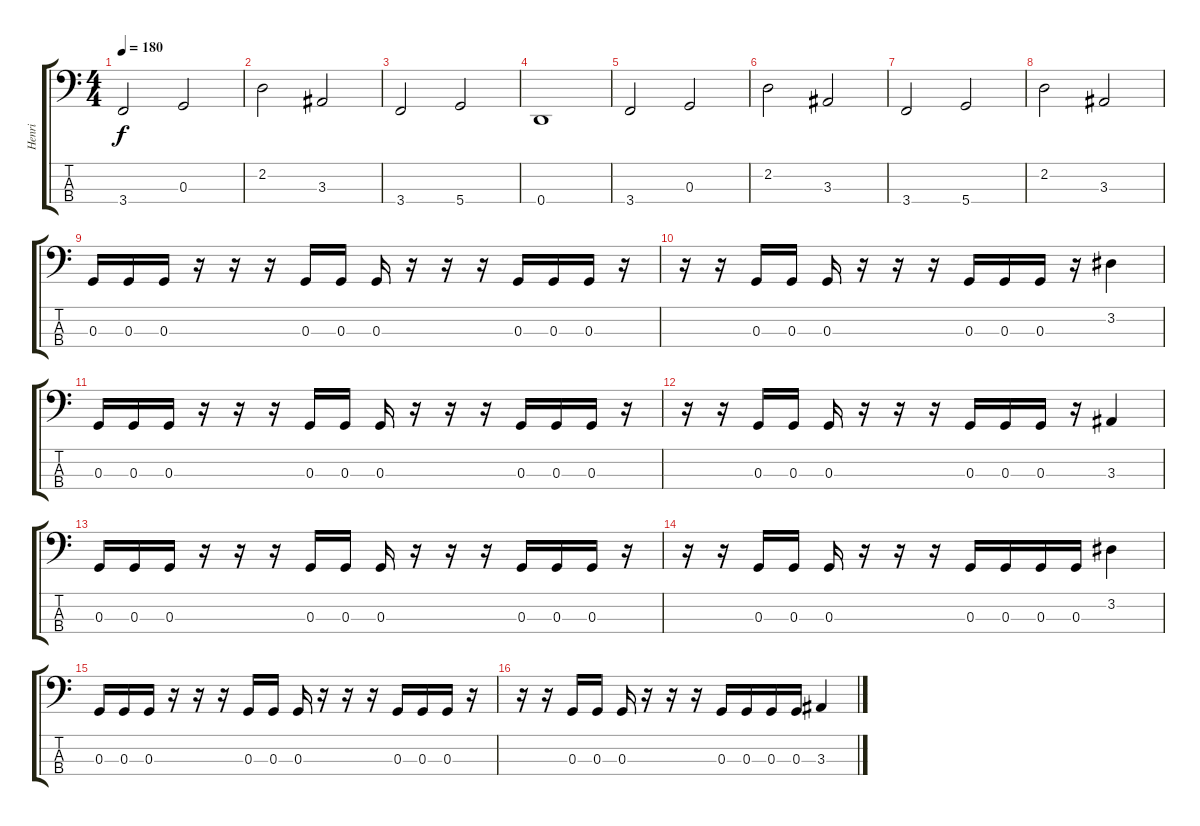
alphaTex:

\track ("Henri" "Henri") {instrument electricbasspick}
\staff {score tabs}
\tuning (F2 C2 G1 D1) {hide}
\ts (4 4)
\tempo 180
\clef f4
\ks c
3.4.2{dy f} 0.3.2 |
2.2.2 3.3.2 |
3.4.2 5.4.2 |
0.4.1 |
3.4.2 0.3.2 |
2.2.2 3.3.2 |
3.4.2 5.4.2 |
2.2.2 3.3.2 |
0.3.16 0.3.16 0.3.16 r.16 r.16 r.16 0.3.16 0.3.16 0.3.16 r.16 r.16 r.16 0.3.16 0.3.16 0.3.16 r.16 |
r.16 r.16 0.3.16 0.3.16 0.3.16 r.16 r.16 r.16 0.3.16 0.3.16 0.3.16 r.16 3.2.4 |
0.3.16 0.3.16 0.3.16 r.16 r.16 r.16 0.3.16 0.3.16 0.3.16 r.16 r.16 r.16 0.3.16 0.3.16 0.3.16 r.16 |
r.16 r.16 0.3.16 0.3.16 0.3.16 r.16 r.16 r.16 0.3.16 0.3.16 0.3.16 r.16 3.3.4 |
0.3.16 0.3.16 0.3.16 r.16 r.16 r.16 0.3.16 0.3.16 0.3.16 r.16 r.16 r.16 0.3.16 0.3.16 0.3.16 r.16 |
r.16 r.16 0.3.16 0.3.16 0.3.16 r.16 r.16 r.16 0.3.16 0.3.16 0.3.16 0.3.16 3.2.4 |
0.3.16 0.3.16 0.3.16 r.16 r.16 r.16 0.3.16 0.3.16 0.3.16 r.16 r.16 r.16 0.3.16 0.3.16 0.3.16 r.16 |
r.16 r.16 0.3.16 0.3.16 0.3.16 r.16 r.16 r.16 0.3.16 0.3.16 0.3.16 0.3.16 3.3.4
